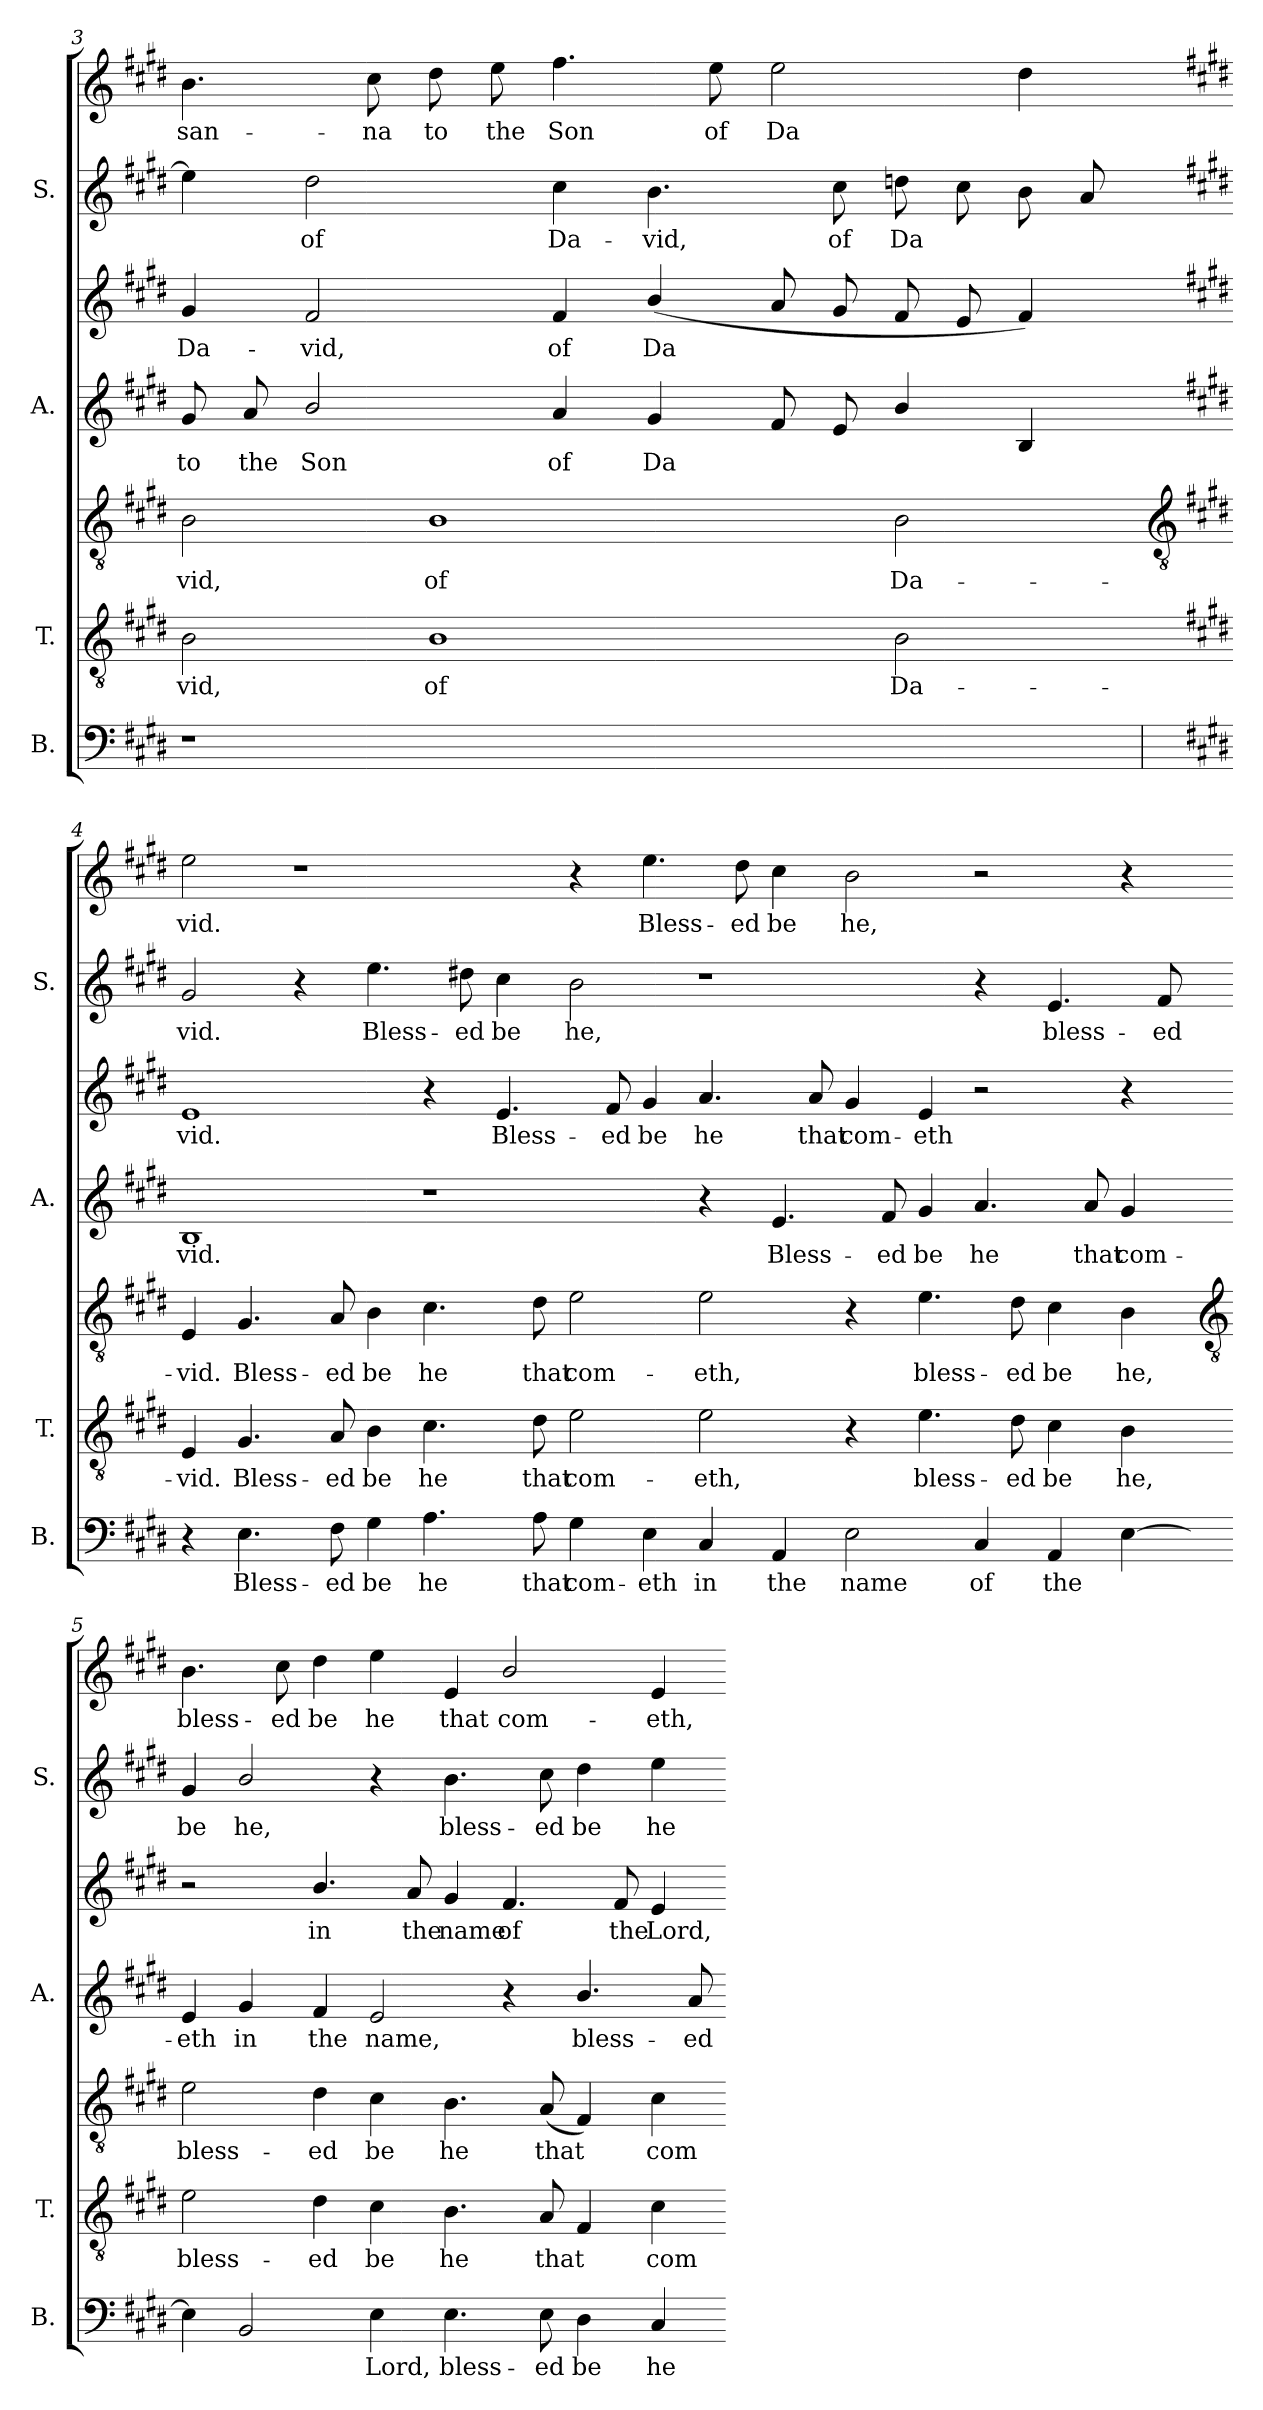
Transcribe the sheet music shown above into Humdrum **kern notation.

**kern	**text	**kern	**text	**kern	**text	**kern	**text	**kern	**text	**kern	**text	**kern	**text
*part4	*part4	*part3	*part3	*part3	*part3	*part2	*part2	*part2	*part2	*part1	*part1	*part1	*part1
*staff7	*staff7	*staff6	*staff6	*staff5	*staff5	*staff4	*staff4	*staff3	*staff3	*staff2	*staff2	*staff1	*staff1
*I"B.	*	*I"T.	*	*	*	*I"A.	*	*	*	*I"S.	*	*	*
*I'B.	*	*I'T.	*	*	*	*I'A.	*	*	*	*I'S.	*	*	*
!!LO:LB:g=z
*clefF4	*	*clefGv2	*	*clefGv2	*	*clefG2	*	*clefG2	*	*clefG2	*	*clefG2	*
*k[f#c#g#d#]	*	*k[f#c#g#d#]	*	*k[f#c#g#d#]	*	*k[f#c#g#d#]	*	*k[f#c#g#d#]	*	*k[f#c#g#d#]	*	*k[f#c#g#d#]	*
*E:	*	*E:	*	*E:	*	*E:	*	*E:	*	*E:	*	*E:	*
=3	=3	=3	=3	=3	=3	=3	=3	=3	=3	=3	=3	=3	=3
!	!	!	!LO:LY:b	!	!LO:LY:b	!	!LO:LY:b	!	!LO:LY:b	!	!	!	!LO:LY:b
1r	.	2B	-vid,	2B	-vid,	8g#	to	4g#/	Da-	4ee]	.	4.b	san-
!	!	!	!	!	!	!	!LO:LY:b	!	!	!	!	!	!
.	.	.	.	.	.	8a	the	.	.	.	.	.	.
!	!	!	!	!	!	!	!LO:LY:b	!	!LO:LY:b	!	!LO:LY:b	!	!
.	.	.	.	.	.	2b/	Son	2f#/	-vid,	2dd#	of	.	.
!	!	!	!	!	!	!	!	!	!	!	!	!	!LO:LY:b
.	.	.	.	.	.	.	.	.	.	.	.	8cc#	-na
!	!	!	!LO:LY:b	!	!LO:LY:b	!	!	!	!	!	!	!	!LO:LY:b
.	.	1B	of	1B	of	.	.	.	.	.	.	8dd#	to
!	!	!	!	!	!	!	!	!	!	!	!	!	!LO:LY:b
.	.	.	.	.	.	.	.	.	.	.	.	8ee	the
!	!	!	!	!	!	!	!LO:LY:b	!	!LO:LY:b	!	!LO:LY:b	!	!LO:LY:b
.	.	.	.	.	.	4a/	of	4f#/	of	4cc#	Da-	4.ff#	Son
!	!	!	!	!	!	!	!LO:LY:b	!	!LO:LY:b	!	!LO:LY:b	!	!
1ryy	.	.	.	.	.	4g#/	Da	(<4b/	Da	4.b	-vid,	.	.
!	!	!	!	!	!	!	!	!	!	!	!	!	!LO:LY:b
.	.	.	.	.	.	.	.	.	.	.	.	8ee	of
!	!	!	!	!	!	!	!	!	!	!	!	!	!LO:LY:b
.	.	.	.	.	.	8f#/	.	8a/	.	.	.	2ee	Da
!	!	!	!	!	!	!	!	!	!	!	!LO:LY:b	!	!
.	.	.	.	.	.	8e/	.	8g#	.	8cc#	of	.	.
!	!	!	!LO:LY:b	!	!LO:LY:b	!	!	!	!	!	!LO:LY:b	!	!
.	.	2B	Da-	2B	Da-	4b/	.	8f#	.	8ddn	Da	.	.
.	.	.	.	.	.	.	.	8e	.	8cc#	.	.	.
.	.	.	.	.	.	4B/	.	4f#)	.	8b	.	4dd#	.
.	.	.	.	.	.	.	.	.	.	8a	.	.	.
!!LO:LB:g=z
=4	=4-	=4-	=4-	=4-	=4-	=4-	=4-	=4-	=4-	=4-	=4-	=4-	=4-
*	*	*	*	*clefGv2	*	*	*	*	*	*	*	*	*
*k[f#c#g#d#]	*	*	*	*	*	*	*	*	*	*	*	*	*
*E:	*	*	*	*	*	*	*	*	*	*	*	*	*
!	!	!	!LO:LY:b	!	!LO:LY:b	!	!LO:LY:b	!	!LO:LY:b	!	!LO:LY:b	!	!LO:LY:b
4r	.	4E	-vid.	4E	-vid.	1B	vid.	1e	vid.	2g#	vid.	2ee	vid.
!	!LO:LY:b	!	!LO:LY:b	!	!LO:LY:b	!	!	!	!	!	!	!	!
4.E	Bless-	4.G#	Bless-	4.G#	Bless-	.	.	.	.	.	.	.	.
.	.	.	.	.	.	.	.	.	.	4r	.	1r	.
!	!LO:LY:b	!	!LO:LY:b	!	!LO:LY:b	!	!	!	!	!	!	!	!
8F#	-ed	8A	-ed	8A	-ed	.	.	.	.	.	.	.	.
!	!LO:LY:b	!	!LO:LY:b	!	!LO:LY:b	!	!	!	!	!	!LO:LY:b	!	!
4G#	be	4B	be	4B	be	.	.	.	.	4.ee	Bless-	.	.
!	!LO:LY:b	!	!LO:LY:b	!	!LO:LY:b	!	!	!	!	!	!	!	!
4.A	he	4.c#	he	4.c#	he	1r	.	4r	.	.	.	.	.
!	!	!	!	!	!	!	!	!	!	!	!LO:LY:b	!	!
.	.	.	.	.	.	.	.	.	.	8dd#	-ed	.	.
!	!	!	!	!	!	!	!	!	!LO:LY:b	!	!LO:LY:b	!	!
.	.	.	.	.	.	.	.	4.e	Bless-	4cc#	be	.	.
!	!LO:LY:b	!	!LO:LY:b	!	!LO:LY:b	!	!	!	!	!	!	!	!
8A	that	8d#	that	8d#	that	.	.	.	.	.	.	.	.
!	!LO:LY:b	!	!LO:LY:b	!	!LO:LY:b	!	!	!	!	!	!LO:LY:b	!	!
4G#	com-	2e	com-	2e	com-	.	.	.	.	2b	he,	4r	.
!	!	!	!	!	!	!	!	!	!LO:LY:b	!	!	!	!
.	.	.	.	.	.	.	.	8f#	-ed	.	.	.	.
!	!LO:LY:b	!	!	!	!	!	!	!	!LO:LY:b	!	!	!	!LO:LY:b
4E	-eth	.	.	.	.	.	.	4g#	be	.	.	4.ee	Bless-
!	!LO:LY:b	!	!LO:LY:b	!	!LO:LY:b	!	!	!	!LO:LY:b	!	!	!	!
4C#	in	2e	-eth,	2e	-eth,	4r	.	4.a	he	1r	.	.	.
!	!	!	!	!	!	!	!	!	!	!	!	!	!LO:LY:b
.	.	.	.	.	.	.	.	.	.	.	.	8dd#	-ed
!	!LO:LY:b	!	!	!	!	!	!LO:LY:b	!	!	!	!	!	!LO:LY:b
4AA	the	.	.	.	.	4.e	Bless-	.	.	.	.	4cc#	be
!	!	!	!	!	!	!	!	!	!LO:LY:b	!	!	!	!
.	.	.	.	.	.	.	.	8a	that	.	.	.	.
!	!LO:LY:b	!	!	!	!	!	!	!	!LO:LY:b	!	!	!	!LO:LY:b
2E	name	4r	.	4r	.	.	.	4g#	com-	.	.	2b	he,
!	!	!	!	!	!	!	!LO:LY:b	!	!	!	!	!	!
.	.	.	.	.	.	8f#	-ed	.	.	.	.	.	.
!	!	!	!LO:LY:b	!	!LO:LY:b	!	!LO:LY:b	!	!LO:LY:b	!	!	!	!
.	.	4.e	bless-	4.e	bless-	4g#	be	4e	-eth	.	.	.	.
!	!LO:LY:b	!	!	!	!	!	!LO:LY:b	!	!	!	!	!	!
4C#	of	.	.	.	.	4.a	he	2r	.	4r	.	2r	.
!	!	!	!LO:LY:b	!	!LO:LY:b	!	!	!	!	!	!	!	!
.	.	8d#	-ed	8d#	-ed	.	.	.	.	.	.	.	.
!	!LO:LY:b	!	!LO:LY:b	!	!LO:LY:b	!	!	!	!	!	!LO:LY:b	!	!
4AA	the	4c#	be	4c#	be	.	.	.	.	4.e	bless-	.	.
!	!	!	!	!	!	!	!LO:LY:b	!	!	!	!	!	!
.	.	.	.	.	.	8a	that	.	.	.	.	.	.
!	!	!	!LO:LY:b	!	!LO:LY:b	!	!LO:LY:b	!	!	!	!	!	!
[4E	.	4B	he,	4B	he,	4g#	com-	4r	.	.	.	4r	.
!	!	!	!	!	!	!	!	!	!	!	!LO:LY:b	!	!
.	.	.	.	.	.	.	.	.	.	8f#	-ed	.	.
!!LO:LB:g=z
=5-	=5-	=5-	=5-	=5-	=5-	=5-	=5-	=5-	=5-	=5-	=5-	=5-	=5-
*	*	*	*	*clefGv2	*	*	*	*	*	*	*	*	*
!	!	!	!LO:LY:b	!	!LO:LY:b	!	!LO:LY:b	!	!	!	!LO:LY:b	!	!LO:LY:b
4E]	.	2e	bless-	2e	bless-	4e	eth	2r	.	4g#	be	4.b	bless-
!	!	!	!	!	!	!	!LO:LY:b	!	!	!	!LO:LY:b	!	!
2BB	.	.	.	.	.	4g#	in	.	.	2b/	he,	.	.
!	!	!	!	!	!	!	!	!	!	!	!	!	!LO:LY:b
.	.	.	.	.	.	.	.	.	.	.	.	8cc#	-ed
!	!	!	!LO:LY:b	!	!LO:LY:b	!	!LO:LY:b	!	!LO:LY:b	!	!	!	!LO:LY:b
.	.	4d#	-ed	4d#	-ed	4f#	the	4.b/	-in	.	.	4dd#	be
!	!LO:LY:b	!	!LO:LY:b	!	!LO:LY:b	!	!LO:LY:b	!	!	!	!	!	!LO:LY:b
4E	Lord,	4c#	be	4c#	be	2e	name,	.	.	4r	.	4ee	he
!	!	!	!	!	!	!	!	!	!LO:LY:b	!	!	!	!
.	.	.	.	.	.	.	.	8a	the	.	.	.	.
!	!LO:LY:b	!	!LO:LY:b	!	!LO:LY:b	!	!	!	!LO:LY:b	!	!LO:LY:b	!	!LO:LY:b
4.E	bless-	4.B	he	4.B	he	.	.	4g#	name	4.b	bless-	4e	that
!	!	!	!	!	!	!	!	!	!LO:LY:b	!	!	!	!LO:LY:b
.	.	.	.	.	.	4r	.	4.f#	of	.	.	2b/	com-
!	!LO:LY:b	!	!LO:LY:b	!	!LO:LY:b	!	!	!	!	!	!LO:LY:b	!	!
8E	-ed	8A	that	(<8A	that	.	.	.	.	8cc#	-ed	.	.
!	!LO:LY:b	!	!	!	!	!	!LO:LY:b	!	!	!	!LO:LY:b	!	!
4D#	be	4F#	.	4F#)	.	4.b/	bless-	.	.	4dd#	be	.	.
!	!	!	!	!	!	!	!	!	!LO:LY:b	!	!	!	!
.	.	.	.	.	.	.	.	8f#	the	.	.	.	.
!	!LO:LY:b	!	!LO:LY:b	!	!LO:LY:b	!	!	!	!LO:LY:b	!	!LO:LY:b	!	!LO:LY:b
4C#	he	4c#	com-	4c#	com-	.	.	4e	Lord,	4ee	he	4e	-eth,
!	!	!	!	!	!	!	!LO:LY:b	!	!	!	!	!	!
.	.	.	.	.	.	8a	-ed	.	.	.	.	.	.
=-	=-	=-	=-	=-	=-	=-	=-	=-	=-	=-	=-	=-	=-
*-	*-	*-	*-	*-	*-	*-	*-	*-	*-	*-	*-	*-	*-
